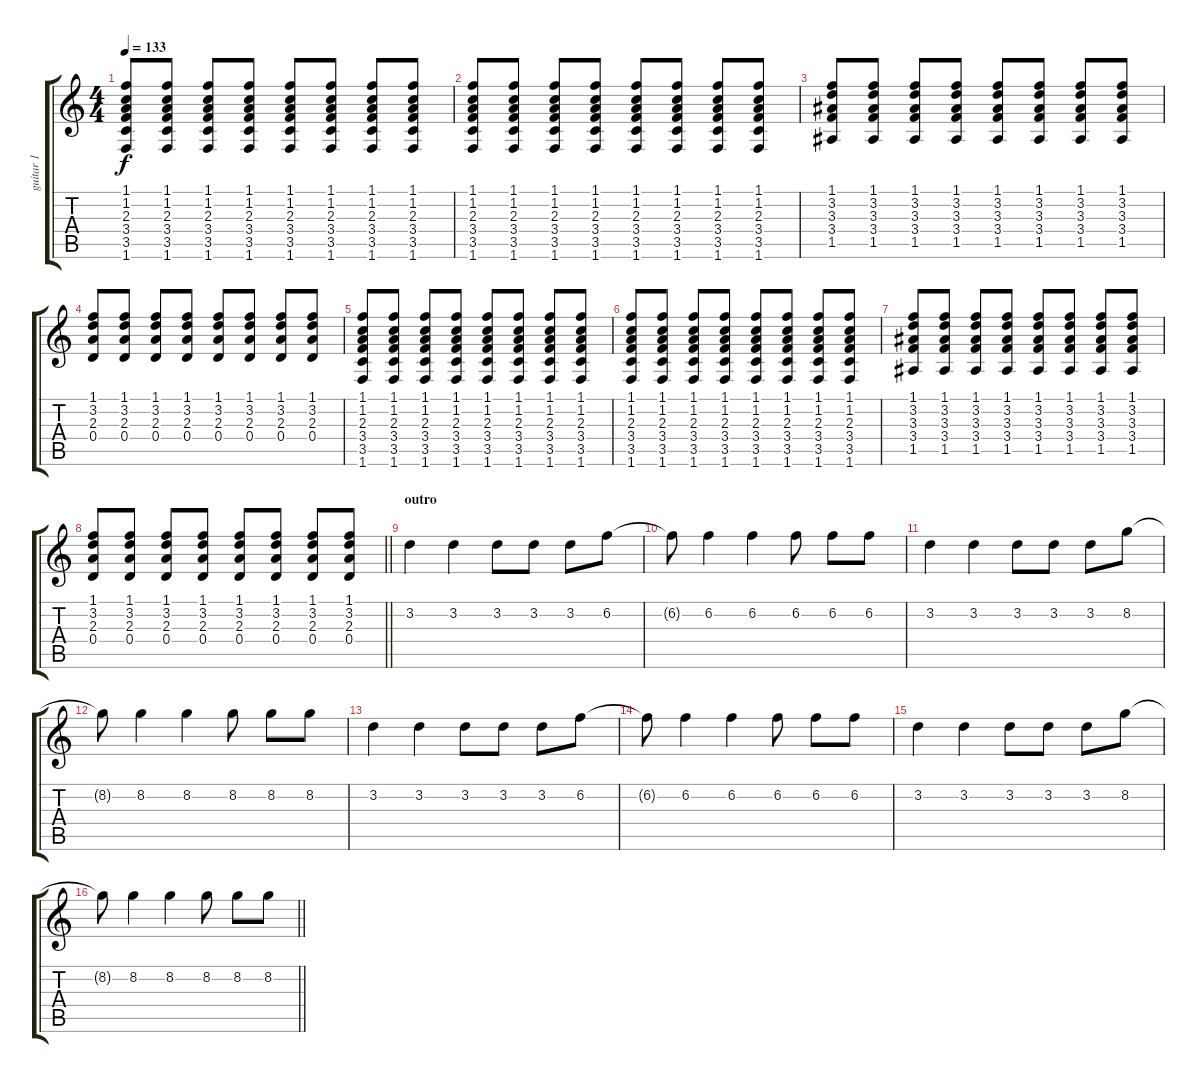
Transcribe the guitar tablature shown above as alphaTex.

\track ("guitar 1" "guitar 1") {instrument electricguitarclean}
\staff {score tabs}
\tuning (E4 B3 G3 D3 A2 E2) {hide}
\ts (4 4)
\tempo 133
\clef g2
\ks c
(1.1 1.2 2.3 3.4 3.5 1.6).8{dy f} (1.1 1.2 2.3 3.4 3.5 1.6).8 (1.1 1.2 2.3 3.4 3.5 1.6).8 (1.1 1.2 2.3 3.4 3.5 1.6).8 (1.1 1.2 2.3 3.4 3.5 1.6).8 (1.1 1.2 2.3 3.4 3.5 1.6).8 (1.1 1.2 2.3 3.4 3.5 1.6).8 (1.1 1.2 2.3 3.4 3.5 1.6).8 |
(1.1 1.2 2.3 3.4 3.5 1.6).8 (1.1 1.2 2.3 3.4 3.5 1.6).8 (1.1 1.2 2.3 3.4 3.5 1.6).8 (1.1 1.2 2.3 3.4 3.5 1.6).8 (1.1 1.2 2.3 3.4 3.5 1.6).8 (1.1 1.2 2.3 3.4 3.5 1.6).8 (1.1 1.2 2.3 3.4 3.5 1.6).8 (1.1 1.2 2.3 3.4 3.5 1.6).8 |
(1.1 3.2 3.3 3.4 1.5).8 (1.1 3.2 3.3 3.4 1.5).8 (1.1 3.2 3.3 3.4 1.5).8 (1.1 3.2 3.3 3.4 1.5).8 (1.1 3.2 3.3 3.4 1.5).8 (1.1 3.2 3.3 3.4 1.5).8 (1.1 3.2 3.3 3.4 1.5).8 (1.1 3.2 3.3 3.4 1.5).8 |
(1.1 3.2 2.3 0.4).8 (1.1 3.2 2.3 0.4).8 (1.1 3.2 2.3 0.4).8 (1.1 3.2 2.3 0.4).8 (1.1 3.2 2.3 0.4).8 (1.1 3.2 2.3 0.4).8 (1.1 3.2 2.3 0.4).8 (1.1 3.2 2.3 0.4).8 |
(1.1 1.2 2.3 3.4 3.5 1.6).8 (1.1 1.2 2.3 3.4 3.5 1.6).8 (1.1 1.2 2.3 3.4 3.5 1.6).8 (1.1 1.2 2.3 3.4 3.5 1.6).8 (1.1 1.2 2.3 3.4 3.5 1.6).8 (1.1 1.2 2.3 3.4 3.5 1.6).8 (1.1 1.2 2.3 3.4 3.5 1.6).8 (1.1 1.2 2.3 3.4 3.5 1.6).8 |
(1.1 1.2 2.3 3.4 3.5 1.6).8 (1.1 1.2 2.3 3.4 3.5 1.6).8 (1.1 1.2 2.3 3.4 3.5 1.6).8 (1.1 1.2 2.3 3.4 3.5 1.6).8 (1.1 1.2 2.3 3.4 3.5 1.6).8 (1.1 1.2 2.3 3.4 3.5 1.6).8 (1.1 1.2 2.3 3.4 3.5 1.6).8 (1.1 1.2 2.3 3.4 3.5 1.6).8 |
(1.1 3.2 3.3 3.4 1.5).8 (1.1 3.2 3.3 3.4 1.5).8 (1.1 3.2 3.3 3.4 1.5).8 (1.1 3.2 3.3 3.4 1.5).8 (1.1 3.2 3.3 3.4 1.5).8 (1.1 3.2 3.3 3.4 1.5).8 (1.1 3.2 3.3 3.4 1.5).8 (1.1 3.2 3.3 3.4 1.5).8 |
\barLineRight lightlight
(1.1 3.2 2.3 0.4).8 (1.1 3.2 2.3 0.4).8 (1.1 3.2 2.3 0.4).8 (1.1 3.2 2.3 0.4).8 (1.1 3.2 2.3 0.4).8 (1.1 3.2 2.3 0.4).8 (1.1 3.2 2.3 0.4).8 (1.1 3.2 2.3 0.4).8 |
\section ("" "outro")
3.2.4{volume 15 instrument electricguitarclean} 3.2.4 3.2.8 3.2.8 3.2.8 6.2.8 |
6.2{t}.8 6.2.4 6.2.4 6.2.8 6.2.8 6.2.8 |
3.2.4 3.2.4 3.2.8 3.2.8 3.2.8 8.2.8 |
8.2{t}.8 8.2.4 8.2.4 8.2.8 8.2.8 8.2.8 |
3.2.4 3.2.4 3.2.8 3.2.8 3.2.8 6.2.8 |
6.2{t}.8 6.2.4 6.2.4 6.2.8 6.2.8 6.2.8 |
3.2.4 3.2.4 3.2.8 3.2.8 3.2.8 8.2.8 |
\barLineRight lightlight
8.2{t}.8 8.2.4 8.2.4 8.2.8 8.2.8 8.2.8
